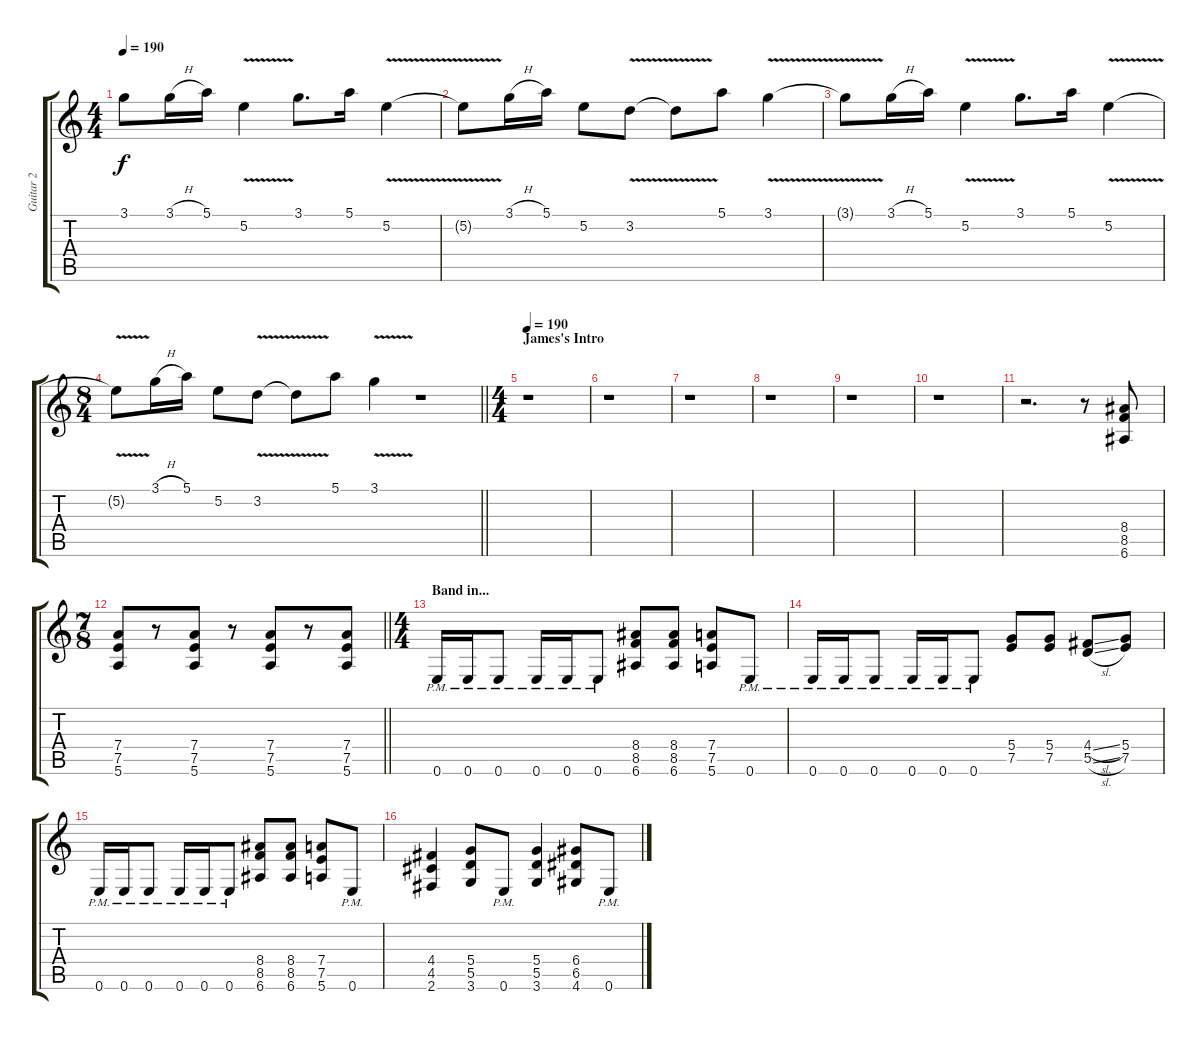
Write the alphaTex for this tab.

\track ("Guitar 2" "Guitar 2") {instrument distortionguitar}
\staff {score tabs}
\tuning (E4 B3 G3 D3 A2 E2) {hide}
\ts (4 4)
\tempo 190
\clef g2
\ks c
3.1{t}.8{dy f} 3.1{h}.16 5.1.16 5.2{v}.4 3.1.8{d} 5.1.16 5.2{v}.4 |
5.2{t}.8 3.1{h}.16 5.1.16 5.2.8 3.2{v}.8 3.2{t}.8 5.1.8 3.1{v}.4 |
3.1{t}.8 3.1{h}.16 5.1.16 5.2{v}.4 3.1.8{d} 5.1.16 5.2{v}.4 |
\ts (8 4)
\barLineRight lightlight
5.2{t}.8 3.1{h}.16 5.1.16 5.2.8 3.2{v}.8 3.2{t}.8 5.1.8 3.1{v}.4 r.1 |
\ts (4 4)
\section ("" "James's Intro")
\tempo 190
r.1 |
r.1 |
r.1 |
r.1 |
r.1 |
r.1 |
r.2{d} r.8 (8.4 8.5 6.6).8 |
\ts (7 8)
\barLineRight lightlight
(7.4 7.5 5.6).8 r.8 (7.4 7.5 5.6).8 r.8 (7.4 7.5 5.6).8 r.8 (7.4 7.5 5.6).8 |
\ts (4 4)
\section ("" "Band in...")
0.6{pm}.16 0.6{pm}.16{beam merge} 0.6{pm}.8{beam split} 0.6{pm}.16 0.6{pm}.16{beam merge} 0.6{pm}.8{beam split} (8.4 8.5 6.6).8{beam merge} (8.4 8.5 6.6).8 (7.4 7.5 5.6).8 0.6{pm}.8 |
0.6{pm}.16 0.6{pm}.16 0.6{pm}.8 0.6{pm}.16 0.6{pm}.16 0.6{pm}.8 (5.4 7.5).8 (5.4 7.5).8 (4.4{sl} 5.5{sl}).8 (5.4 7.5).8 |
0.6{pm}.16 0.6{pm}.16 0.6{pm}.8 0.6{pm}.16 0.6{pm}.16 0.6{pm}.8 (8.4 8.5 6.6).8 (8.4 8.5 6.6).8 (7.4 7.5 5.6).8 0.6{pm}.8 |
(4.4 4.5 2.6).4 (5.4 5.5 3.6).8 0.6{pm}.8 (5.4 5.5 3.6).4 (6.4 6.5 4.6).8 0.6{pm}.8
